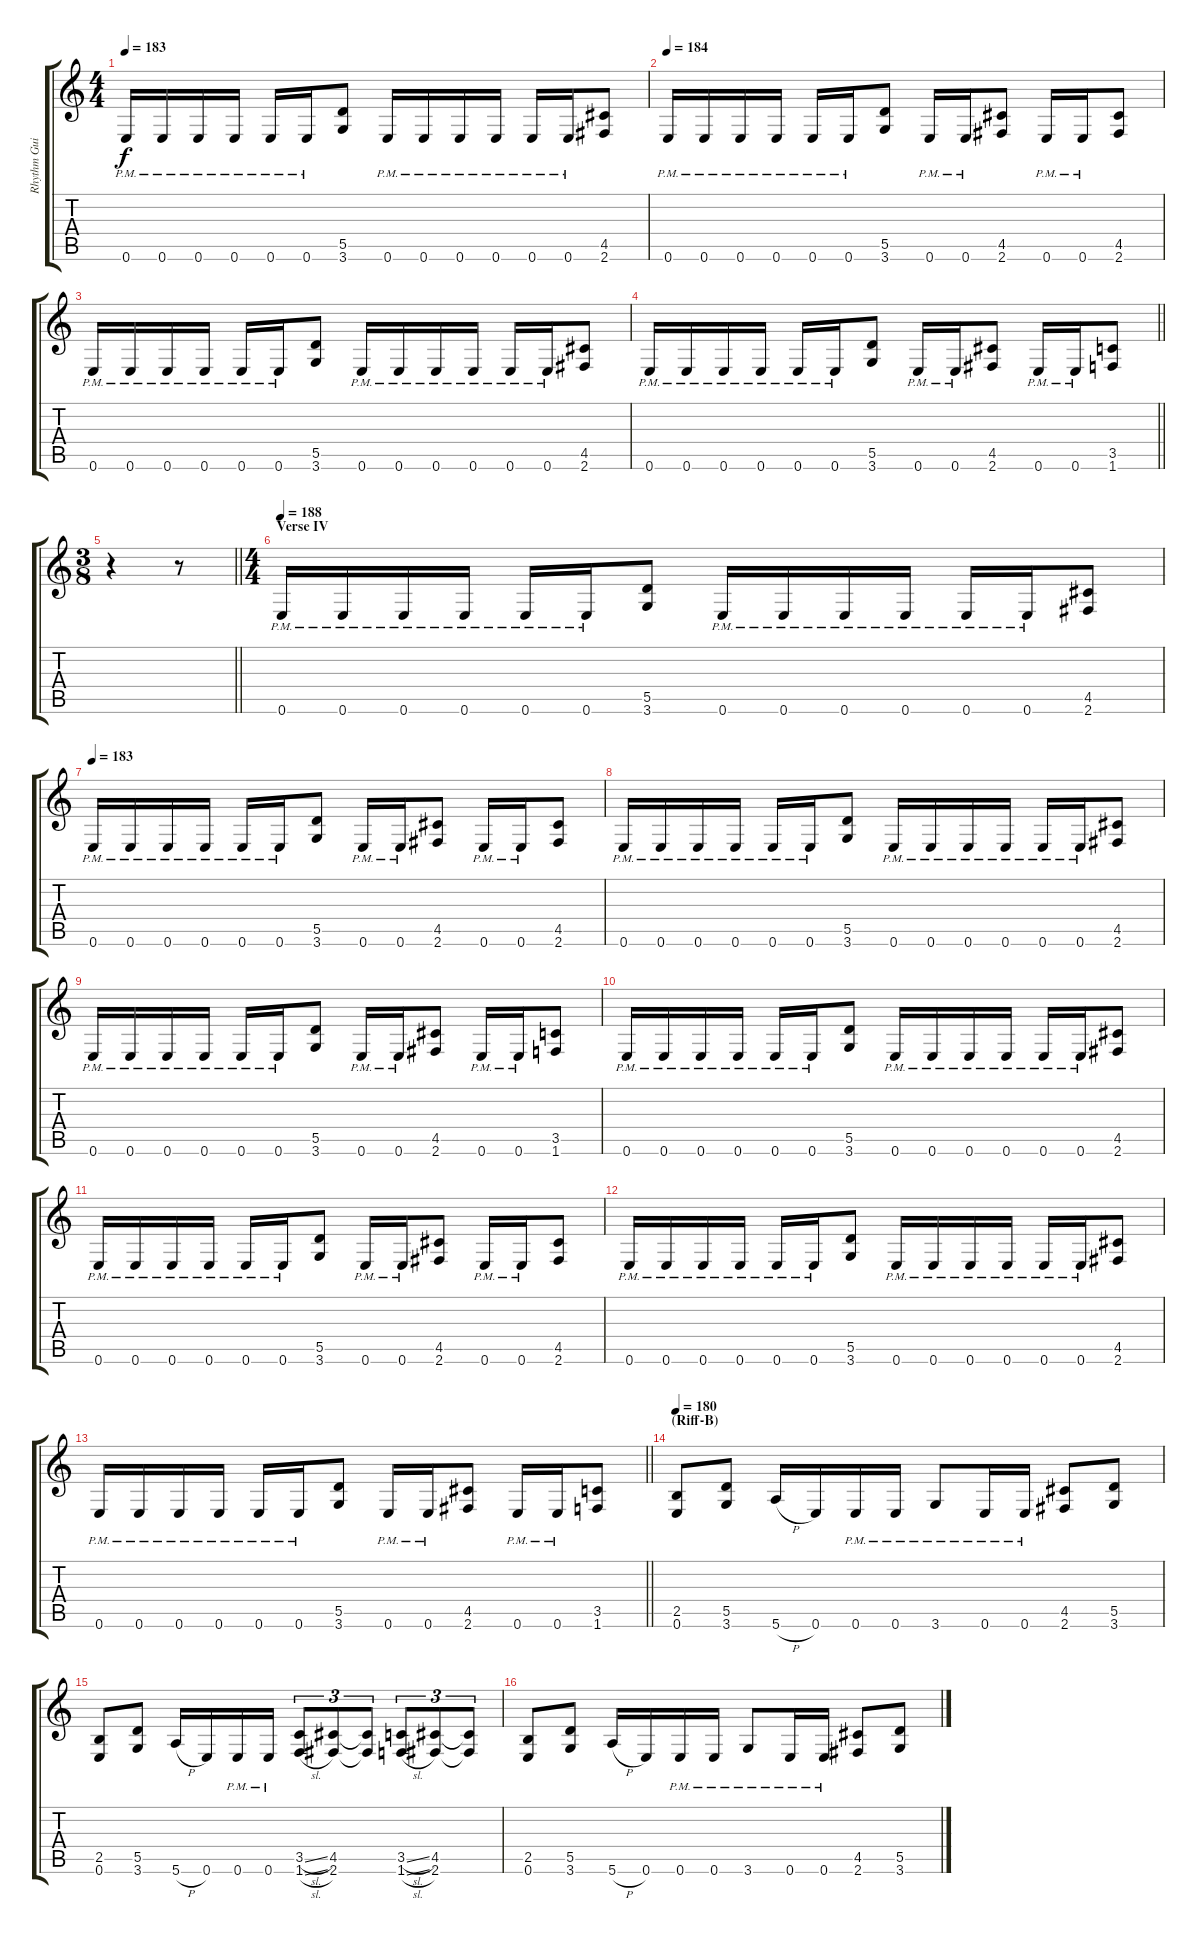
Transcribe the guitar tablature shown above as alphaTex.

\track ("Rhythm Guitar II" "Rhythm Gui") {instrument overdrivenguitar}
\staff {score tabs}
\tuning (E4 B3 G3 D3 A2 E2) {hide}
\ts (4 4)
\tempo 183
\clef g2
\ks c
0.6{pm}.16{dy f} 0.6{pm}.16 0.6{pm}.16 0.6{pm}.16 0.6{pm}.16 0.6{pm}.16 (5.5 3.6).8 0.6{pm}.16 0.6{pm}.16 0.6{pm}.16 0.6{pm}.16 0.6{pm}.16 0.6{pm}.16 (4.5 2.6).8 |
\tempo 184
0.6{pm}.16 0.6{pm}.16 0.6{pm}.16 0.6{pm}.16 0.6{pm}.16 0.6{pm}.16 (5.5 3.6).8 0.6{pm}.16 0.6{pm}.16 (4.5 2.6).8 0.6{pm}.16 0.6{pm}.16 (4.5 2.6).8 |
0.6{pm}.16 0.6{pm}.16 0.6{pm}.16 0.6{pm}.16 0.6{pm}.16 0.6{pm}.16 (5.5 3.6).8 0.6{pm}.16 0.6{pm}.16 0.6{pm}.16 0.6{pm}.16 0.6{pm}.16 0.6{pm}.16 (4.5 2.6).8 |
\barLineRight lightlight
0.6{pm}.16 0.6{pm}.16 0.6{pm}.16 0.6{pm}.16 0.6{pm}.16 0.6{pm}.16 (5.5 3.6).8 0.6{pm}.16 0.6{pm}.16 (4.5 2.6).8 0.6{pm}.16 0.6{pm}.16 (3.5 1.6).8 |
\ts (3 8)
\barLineRight lightlight
r.4 r.8 |
\ts (4 4)
\section ("" "Verse IV")
\tempo 188
0.6{pm}.16 0.6{pm}.16 0.6{pm}.16 0.6{pm}.16 0.6{pm}.16 0.6{pm}.16 (5.5 3.6).8 0.6{pm}.16 0.6{pm}.16 0.6{pm}.16 0.6{pm}.16 0.6{pm}.16 0.6{pm}.16 (4.5 2.6).8 |
\tempo 183
0.6{pm}.16 0.6{pm}.16 0.6{pm}.16 0.6{pm}.16 0.6{pm}.16 0.6{pm}.16 (5.5 3.6).8 0.6{pm}.16 0.6{pm}.16 (4.5 2.6).8 0.6{pm}.16 0.6{pm}.16 (4.5 2.6).8 |
0.6{pm}.16 0.6{pm}.16 0.6{pm}.16 0.6{pm}.16 0.6{pm}.16 0.6{pm}.16 (5.5 3.6).8 0.6{pm}.16 0.6{pm}.16 0.6{pm}.16 0.6{pm}.16 0.6{pm}.16 0.6{pm}.16 (4.5 2.6).8 |
0.6{pm}.16 0.6{pm}.16 0.6{pm}.16 0.6{pm}.16 0.6{pm}.16 0.6{pm}.16 (5.5 3.6).8 0.6{pm}.16 0.6{pm}.16 (4.5 2.6).8 0.6{pm}.16 0.6{pm}.16 (3.5 1.6).8 |
0.6{pm}.16 0.6{pm}.16 0.6{pm}.16 0.6{pm}.16 0.6{pm}.16 0.6{pm}.16 (5.5 3.6).8 0.6{pm}.16 0.6{pm}.16 0.6{pm}.16 0.6{pm}.16 0.6{pm}.16 0.6{pm}.16 (4.5 2.6).8 |
0.6{pm}.16 0.6{pm}.16 0.6{pm}.16 0.6{pm}.16 0.6{pm}.16 0.6{pm}.16 (5.5 3.6).8 0.6{pm}.16 0.6{pm}.16 (4.5 2.6).8 0.6{pm}.16 0.6{pm}.16 (4.5 2.6).8 |
0.6{pm}.16 0.6{pm}.16 0.6{pm}.16 0.6{pm}.16 0.6{pm}.16 0.6{pm}.16 (5.5 3.6).8 0.6{pm}.16 0.6{pm}.16 0.6{pm}.16 0.6{pm}.16 0.6{pm}.16 0.6{pm}.16 (4.5 2.6).8 |
\barLineRight lightlight
0.6{pm}.16 0.6{pm}.16 0.6{pm}.16 0.6{pm}.16 0.6{pm}.16 0.6{pm}.16 (5.5 3.6).8 0.6{pm}.16 0.6{pm}.16 (4.5 2.6).8 0.6{pm}.16 0.6{pm}.16 (3.5 1.6).8 |
\section ("" "(Riff-B)")
\tempo 180
(2.5 0.6).8 (5.5 3.6).8 5.6{h}.16 0.6.16 0.6{pm}.16 0.6{pm}.16 3.6{pm}.8 0.6{pm}.16 0.6{pm}.16 (4.5 2.6).8 (5.5 3.6).8 |
(2.5 0.6).8 (5.5 3.6).8 5.6{h}.16 0.6.16 0.6{pm}.16 0.6{pm}.16 (3.5{sl} 1.6{sl}).8{tu (3 2)} (4.5 2.6).8{tu (3 2)} (4.5{t} 2.6{t}).8{tu (3 2)} (3.5{sl} 1.6{sl}).8{tu (3 2)} (4.5 2.6).8{tu (3 2)} (4.5{t} 2.6{t}).8{tu (3 2)} |
(2.5 0.6).8 (5.5 3.6).8 5.6{h}.16 0.6.16 0.6{pm}.16 0.6{pm}.16 3.6{pm}.8 0.6{pm}.16 0.6{pm}.16 (4.5 2.6).8 (5.5 3.6).8
